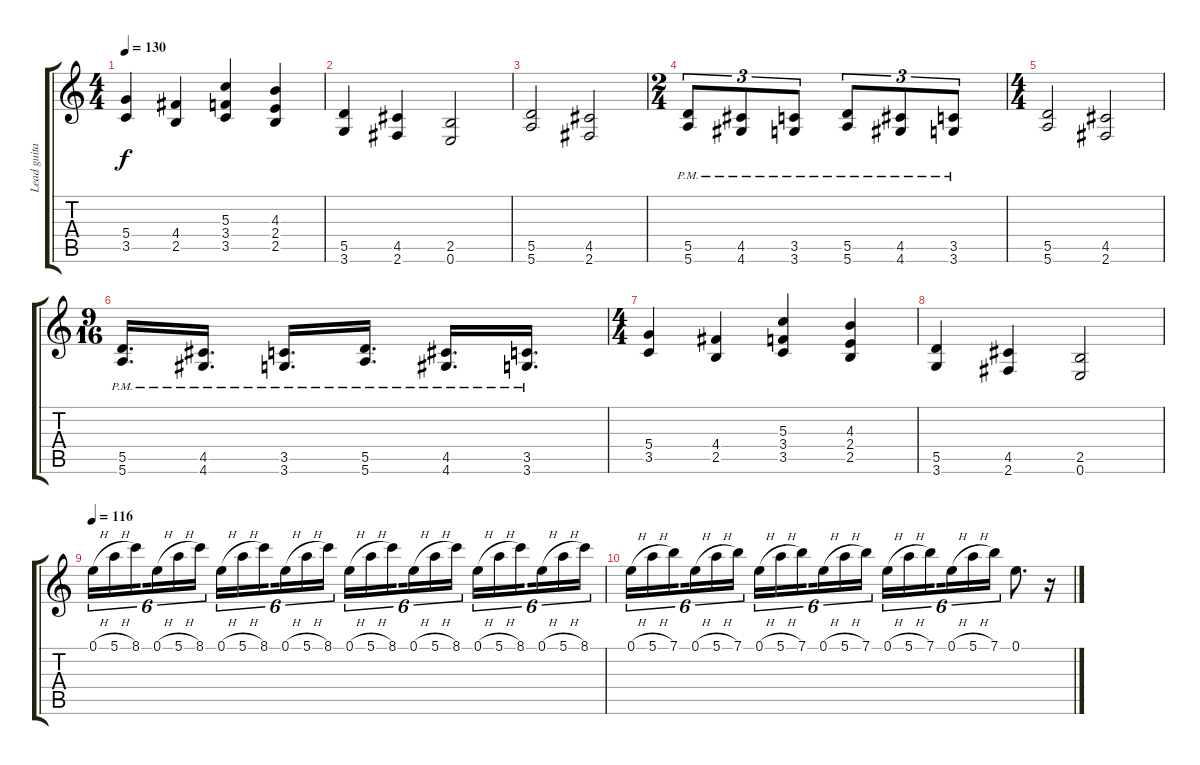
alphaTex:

\track ("Lead guitar(Distored) - Kirk " "Lead guita") {instrument distortionguitar}
\staff {score tabs}
\tuning (E4 B3 G3 D3 A2 E2) {hide}
\ts (4 4)
\tempo 130
\clef g2
\ks c
(5.4 3.5).4{dy f} (4.4 2.5).4 (5.3 3.4 3.5).4 (4.3 2.4 2.5).4 |
(5.5 3.6).4 (4.5 2.6).4 (2.5 0.6).2 |
(5.5 5.6).2 (4.5 2.6).2 |
\ts (2 4)
(5.5{pm} 5.6{pm}).8{tu (3 2)} (4.5{pm} 4.6{pm}).8{tu (3 2)} (3.5{pm} 3.6{pm}).8{tu (3 2)} (5.5{pm} 5.6{pm}).8{tu (3 2)} (4.5{pm} 4.6{pm}).8{tu (3 2)} (3.5{pm} 3.6{pm}).8{tu (3 2)} |
\ts (4 4)
(5.5 5.6).2 (4.5 2.6).2 |
\ts (9 16)
(5.5{pm} 5.6{pm}).16{d} (4.5{pm} 4.6{pm}).16{d} (3.5{pm} 3.6{pm}).16{d} (5.5{pm} 5.6{pm}).16{d} (4.5{pm} 4.6{pm}).16{d} (3.5{pm} 3.6{pm}).16{d} |
\ts (4 4)
(5.4 3.5).4 (4.4 2.5).4 (5.3 3.4 3.5).4 (4.3 2.4 2.5).4 |
(5.5 3.6).4 (4.5 2.6).4 (2.5 0.6).2 |
\tempo 116
0.1{h}.16{tu (6 4)} 5.1{h}.16{tu (6 4)} 8.1.16{tu (6 4) beam splitsecondary} 0.1{h}.16{tu (6 4)} 5.1{h}.16{tu (6 4)} 8.1.16{tu (6 4)} 0.1{h}.16{tu (6 4)} 5.1{h}.16{tu (6 4)} 8.1.16{tu (6 4) beam splitsecondary} 0.1{h}.16{tu (6 4)} 5.1{h}.16{tu (6 4)} 8.1.16{tu (6 4)} 0.1{h}.16{tu (6 4)} 5.1{h}.16{tu (6 4)} 8.1.16{tu (6 4) beam splitsecondary} 0.1{h}.16{tu (6 4)} 5.1{h}.16{tu (6 4)} 8.1.16{tu (6 4)} 0.1{h}.16{tu (6 4)} 5.1{h}.16{tu (6 4)} 8.1.16{tu (6 4) beam splitsecondary} 0.1{h}.16{tu (6 4)} 5.1{h}.16{tu (6 4)} 8.1.16{tu (6 4)} |
0.1{h}.16{tu (6 4)} 5.1{h}.16{tu (6 4)} 7.1.16{tu (6 4) beam splitsecondary} 0.1{h}.16{tu (6 4)} 5.1{h}.16{tu (6 4)} 7.1.16{tu (6 4)} 0.1{h}.16{tu (6 4)} 5.1{h}.16{tu (6 4)} 7.1.16{tu (6 4) beam splitsecondary} 0.1{h}.16{tu (6 4)} 5.1{h}.16{tu (6 4)} 7.1.16{tu (6 4)} 0.1{h}.16{tu (6 4)} 5.1{h}.16{tu (6 4)} 7.1.16{tu (6 4) beam splitsecondary} 0.1{h}.16{tu (6 4)} 5.1{h}.16{tu (6 4)} 7.1.16{tu (6 4)} 0.1.8{d} r.16
